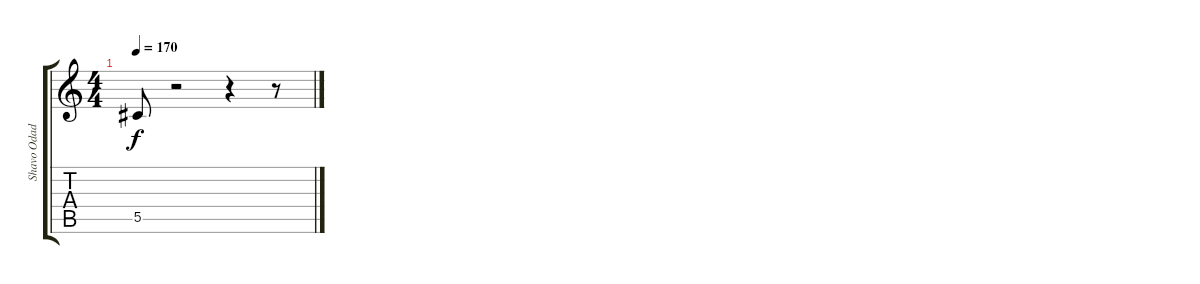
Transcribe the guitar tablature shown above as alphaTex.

\track ("Shavo Odadjian" "Shavo Odad") {instrument electricbasspick}
\staff {score tabs}
\tuning (Eb4 Bb3 Gb3 Db3 Ab2 Db2) {hide}
\ts (4 4)
\tempo 170
\clef g2
\ks c
5.5.8{dy f} r.2 r.4 r.8
